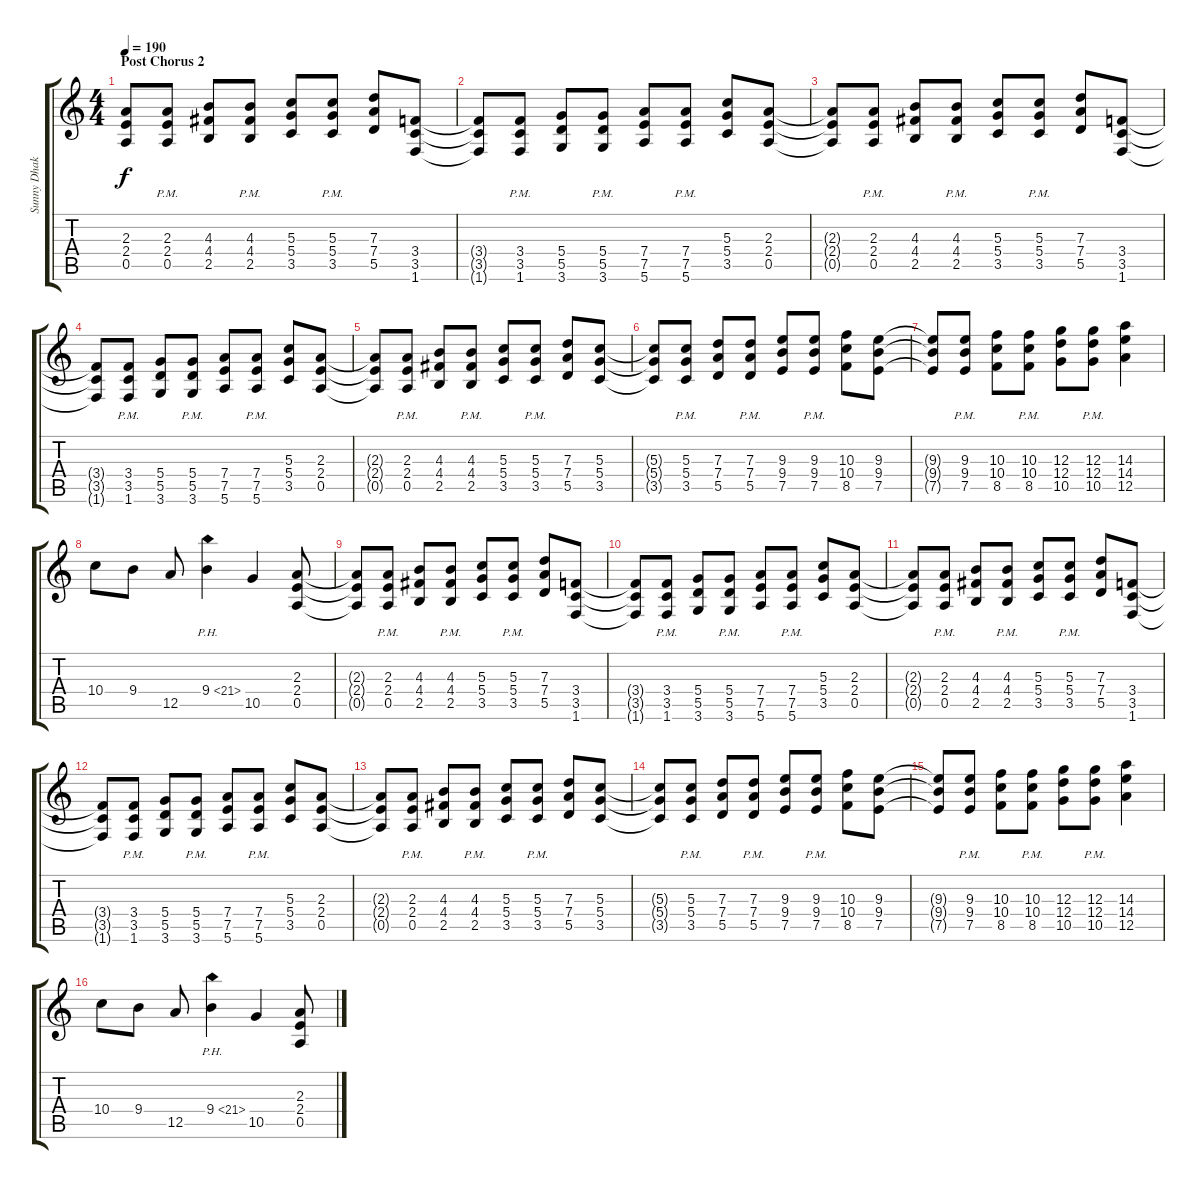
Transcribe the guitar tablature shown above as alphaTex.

\track ("Sunny Dhak" "Sunny Dhak") {instrument distortionguitar}
\staff {score tabs}
\tuning (E4 B3 G3 D3 A2 E2) {hide}
\ts (4 4)
\section ("" "Post Chorus 2")
\tempo 190
\clef g2
\ks c
(2.3{t} 2.4{t} 0.5{t}).8{dy f} (2.3{pm} 2.4{pm} 0.5{pm}).8 (4.3 4.4 2.5).8 (4.3{pm} 4.4{pm} 2.5{pm}).8 (5.3 5.4 3.5).8 (5.3{pm} 5.4{pm} 3.5{pm}).8 (7.3 7.4 5.5).8 (3.4 3.5 1.6).8 |
(3.4{t} 3.5{t} 1.6{t}).8 (3.4{pm} 3.5{pm} 1.6{pm}).8 (5.4 5.5 3.6).8 (5.4{pm} 5.5{pm} 3.6{pm}).8 (7.4 7.5 5.6).8 (7.4{pm} 7.5{pm} 5.6{pm}).8 (5.3 5.4 3.5).8 (2.3 2.4 0.5).8 |
(2.3{t} 2.4{t} 0.5{t}).8 (2.3{pm} 2.4{pm} 0.5{pm}).8 (4.3 4.4 2.5).8 (4.3{pm} 4.4{pm} 2.5{pm}).8 (5.3 5.4 3.5).8 (5.3{pm} 5.4{pm} 3.5{pm}).8 (7.3 7.4 5.5).8 (3.4 3.5 1.6).8 |
(3.4{t} 3.5{t} 1.6{t}).8 (3.4{pm} 3.5{pm} 1.6{pm}).8 (5.4 5.5 3.6).8 (5.4{pm} 5.5{pm} 3.6{pm}).8 (7.4 7.5 5.6).8 (7.4{pm} 7.5{pm} 5.6{pm}).8 (5.3 5.4 3.5).8 (2.3 2.4 0.5).8 |
(2.3{t} 2.4{t} 0.5{t}).8 (2.3{pm} 2.4{pm} 0.5{pm}).8 (4.3 4.4 2.5).8 (4.3{pm} 4.4{pm} 2.5{pm}).8 (5.3 5.4 3.5).8 (5.3{pm} 5.4{pm} 3.5{pm}).8 (7.3 7.4 5.5).8 (5.3 5.4 3.5).8 |
(5.3{t} 5.4{t} 3.5{t}).8 (5.3{pm} 5.4{pm} 3.5{pm}).8 (7.3 7.4 5.5).8 (7.3{pm} 7.4{pm} 5.5{pm}).8 (9.3 9.4 7.5).8 (9.3{pm} 9.4{pm} 7.5{pm}).8 (10.3 10.4 8.5).8 (9.3 9.4 7.5).8 |
(9.3{t} 9.4{t} 7.5{t}).8 (9.3{pm} 9.4{pm} 7.5{pm}).8 (10.3 10.4 8.5).8 (10.3{pm} 10.4{pm} 8.5{pm}).8 (12.3 12.4 10.5).8 (12.3{pm} 12.4{pm} 10.5{pm}).8 (14.3 14.4 12.5).4 |
10.4.8 9.4.8 12.5.8 9.4{ph 12}.4 10.5.4 (2.3 2.4 0.5).8 |
(2.3{t} 2.4{t} 0.5{t}).8 (2.3{pm} 2.4{pm} 0.5{pm}).8 (4.3 4.4 2.5).8 (4.3{pm} 4.4{pm} 2.5{pm}).8 (5.3 5.4 3.5).8 (5.3{pm} 5.4{pm} 3.5{pm}).8 (7.3 7.4 5.5).8 (3.4 3.5 1.6).8 |
(3.4{t} 3.5{t} 1.6{t}).8 (3.4{pm} 3.5{pm} 1.6{pm}).8 (5.4 5.5 3.6).8 (5.4{pm} 5.5{pm} 3.6{pm}).8 (7.4 7.5 5.6).8 (7.4{pm} 7.5{pm} 5.6{pm}).8 (5.3 5.4 3.5).8 (2.3 2.4 0.5).8 |
(2.3{t} 2.4{t} 0.5{t}).8 (2.3{pm} 2.4{pm} 0.5{pm}).8 (4.3 4.4 2.5).8 (4.3{pm} 4.4{pm} 2.5{pm}).8 (5.3 5.4 3.5).8 (5.3{pm} 5.4{pm} 3.5{pm}).8 (7.3 7.4 5.5).8 (3.4 3.5 1.6).8 |
(3.4{t} 3.5{t} 1.6{t}).8 (3.4{pm} 3.5{pm} 1.6{pm}).8 (5.4 5.5 3.6).8 (5.4{pm} 5.5{pm} 3.6{pm}).8 (7.4 7.5 5.6).8 (7.4{pm} 7.5{pm} 5.6{pm}).8 (5.3 5.4 3.5).8 (2.3 2.4 0.5).8 |
(2.3{t} 2.4{t} 0.5{t}).8 (2.3{pm} 2.4{pm} 0.5{pm}).8 (4.3 4.4 2.5).8 (4.3{pm} 4.4{pm} 2.5{pm}).8 (5.3 5.4 3.5).8 (5.3{pm} 5.4{pm} 3.5{pm}).8 (7.3 7.4 5.5).8 (5.3 5.4 3.5).8 |
(5.3{t} 5.4{t} 3.5{t}).8 (5.3{pm} 5.4{pm} 3.5{pm}).8 (7.3 7.4 5.5).8 (7.3{pm} 7.4{pm} 5.5{pm}).8 (9.3 9.4 7.5).8 (9.3{pm} 9.4{pm} 7.5{pm}).8 (10.3 10.4 8.5).8 (9.3 9.4 7.5).8 |
(9.3{t} 9.4{t} 7.5{t}).8 (9.3{pm} 9.4{pm} 7.5{pm}).8 (10.3 10.4 8.5).8 (10.3{pm} 10.4{pm} 8.5{pm}).8 (12.3 12.4 10.5).8 (12.3{pm} 12.4{pm} 10.5{pm}).8 (14.3 14.4 12.5).4 |
10.4.8 9.4.8 12.5.8 9.4{ph 12}.4 10.5.4 (2.3 2.4 0.5).8
